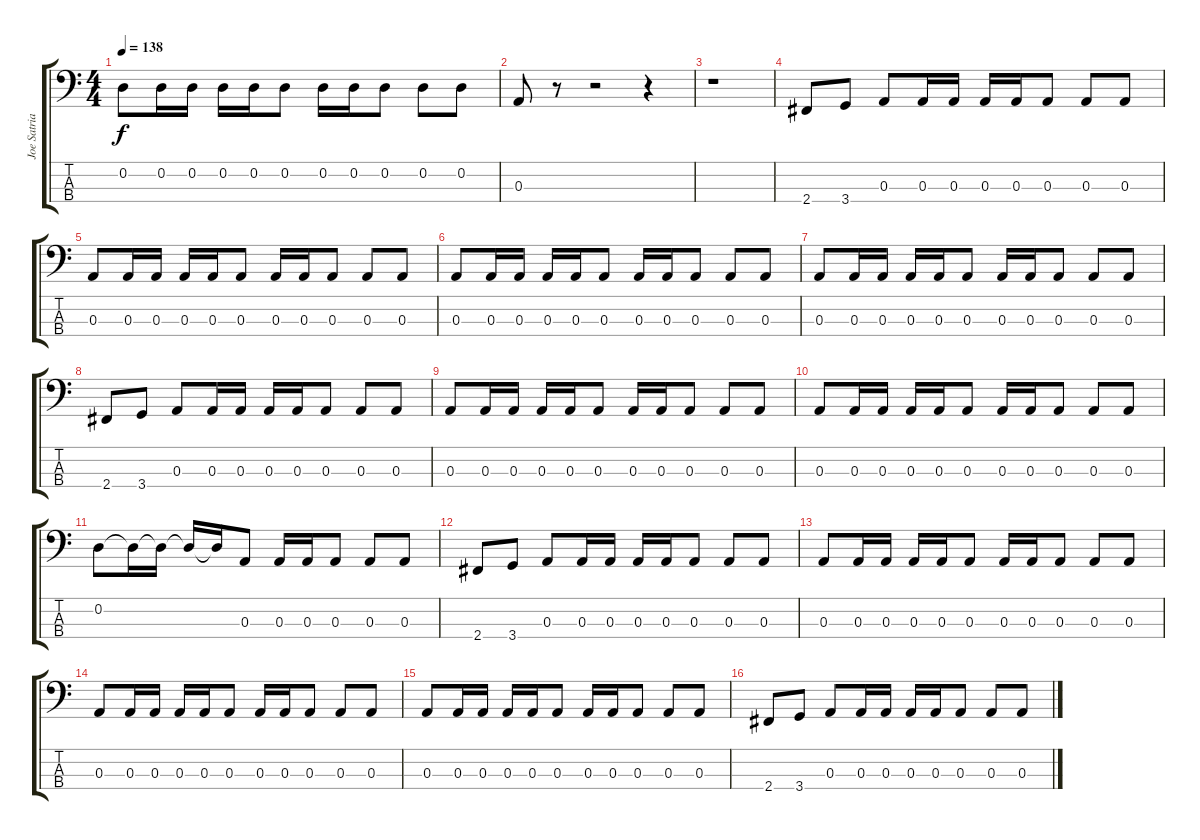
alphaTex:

\track ("Joe Satriani" "Joe Satria") {instrument electricbassfinger}
\staff {score tabs}
\tuning (G2 D2 A1 E1) {hide}
\ts (4 4)
\tempo 138
\clef f4
\ks c
0.2.8{dy f} 0.2.16 0.2.16 0.2.16 0.2.16 0.2.8 0.2.16 0.2.16 0.2.8 0.2.8 0.2.8 |
0.3.8 r.8 r.2 r.4 |
r.1 |
2.4.8 3.4.8 0.3.8 0.3.16 0.3.16 0.3.16 0.3.16 0.3.8 0.3.8 0.3.8 |
0.3.8 0.3.16 0.3.16 0.3.16 0.3.16 0.3.8 0.3.16 0.3.16 0.3.8 0.3.8 0.3.8 |
0.3.8 0.3.16 0.3.16 0.3.16 0.3.16 0.3.8 0.3.16 0.3.16 0.3.8 0.3.8 0.3.8 |
0.3.8 0.3.16 0.3.16 0.3.16 0.3.16 0.3.8 0.3.16 0.3.16 0.3.8 0.3.8 0.3.8 |
2.4.8 3.4.8 0.3.8 0.3.16 0.3.16 0.3.16 0.3.16 0.3.8 0.3.8 0.3.8 |
0.3.8 0.3.16 0.3.16 0.3.16 0.3.16 0.3.8 0.3.16 0.3.16 0.3.8 0.3.8 0.3.8 |
0.3.8 0.3.16 0.3.16 0.3.16 0.3.16 0.3.8 0.3.16 0.3.16 0.3.8 0.3.8 0.3.8 |
0.2.8 0.2{t}.16 0.2{t}.16 0.2{t}.16 0.2{t}.16 0.3.8 0.3.16 0.3.16 0.3.8 0.3.8 0.3.8 |
2.4.8 3.4.8 0.3.8 0.3.16 0.3.16 0.3.16 0.3.16 0.3.8 0.3.8 0.3.8 |
0.3.8 0.3.16 0.3.16 0.3.16 0.3.16 0.3.8 0.3.16 0.3.16 0.3.8 0.3.8 0.3.8 |
0.3.8 0.3.16 0.3.16 0.3.16 0.3.16 0.3.8 0.3.16 0.3.16 0.3.8 0.3.8 0.3.8 |
0.3.8 0.3.16 0.3.16 0.3.16 0.3.16 0.3.8 0.3.16 0.3.16 0.3.8 0.3.8 0.3.8 |
2.4.8 3.4.8 0.3.8 0.3.16 0.3.16 0.3.16 0.3.16 0.3.8 0.3.8 0.3.8
